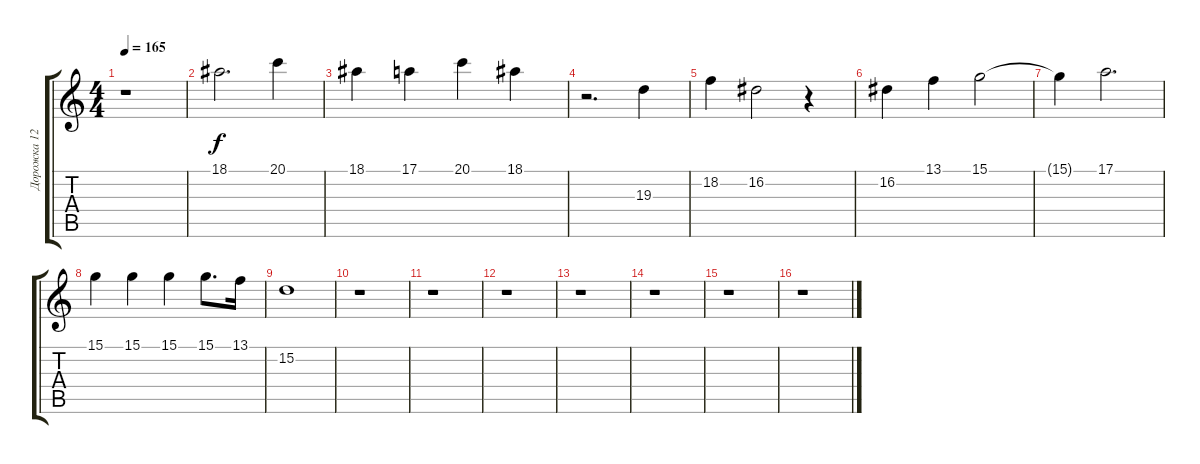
\track ("Дорожка 12" "Дорожка 12") {instrument fx5brightness}
\staff {score tabs}
\tuning (E4 B3 G3 D3 A2 E2) {hide}
\ts (4 4)
\tempo 165
\clef g2
\ks c
r.1{dy f} |
18.1.2{d} 20.1.4 |
18.1.4 17.1.4 20.1.4 18.1.4 |
r.2{d} 19.3.4 |
18.2.4 16.2.2 r.4 |
16.2.4 13.1.4 15.1.2 |
15.1{t}.4 17.1.2{d} |
15.1.4 15.1.4 15.1.4 15.1.8{d} 13.1.16 |
15.2.1 |
r.1 |
r.1 |
r.1 |
r.1 |
r.1 |
r.1 |
r.1
